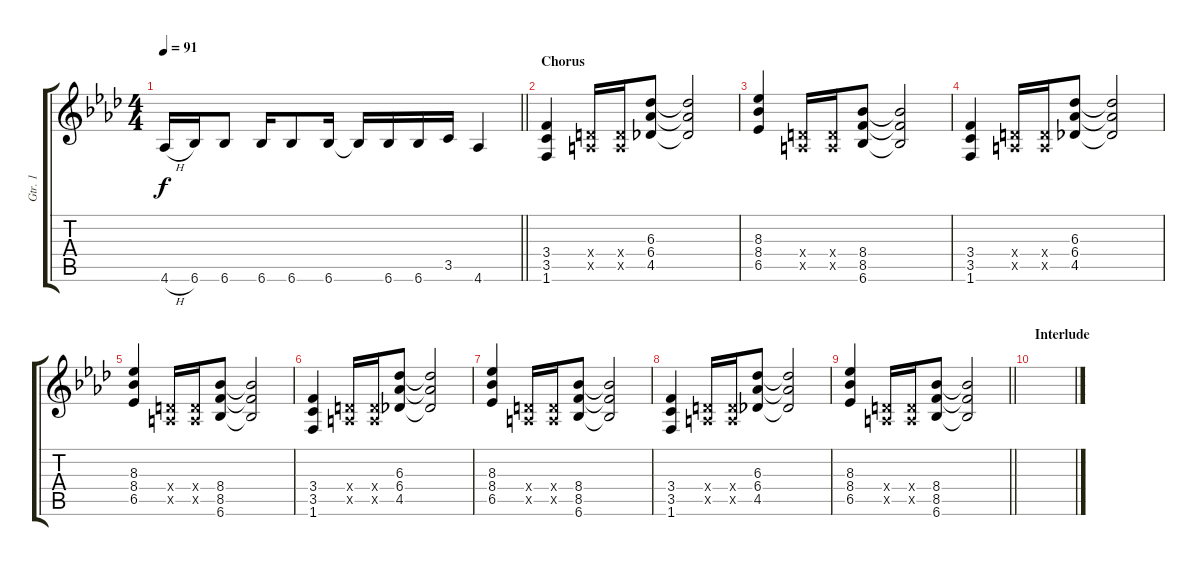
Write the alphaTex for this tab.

\track ("Gtr. 1" "Gtr. 1") {instrument electricguitarjazz}
\staff {score tabs}
\tuning (E4 B3 G3 D3 A2 E2) {hide}
\ts (4 4)
\tempo 91
\clef g2
\barLineRight lightlight
\ks fminor
4.6{h}.16{dy f} 6.6.16 6.6.8 6.6.16 6.6.8 6.6.16 6.6{t}.16 6.6.16 6.6.16 3.5.16 4.6.4 |
\section ("" "Chorus")
(3.4 3.5 1.6).4 (0.4{x} 0.5{x}).16 (0.4{x} 0.5{x}).16 (6.3 6.4 4.5).8 (6.3{t} 6.4{t} 4.5{t}).2 |
(8.3 8.4 6.5).4 (0.4{x} 0.5{x}).16 (0.4{x} 0.5{x}).16 (8.4 8.5 6.6).8 (8.4{t} 8.5{t} 6.6{t}).2 |
(3.4 3.5 1.6).4 (0.4{x} 0.5{x}).16 (0.4{x} 0.5{x}).16 (6.3 6.4 4.5).8 (6.3{t} 6.4{t} 4.5{t}).2 |
(8.3 8.4 6.5).4 (0.4{x} 0.5{x}).16 (0.4{x} 0.5{x}).16 (8.4 8.5 6.6).8 (8.4{t} 8.5{t} 6.6{t}).2 |
(3.4 3.5 1.6).4 (0.4{x} 0.5{x}).16 (0.4{x} 0.5{x}).16 (6.3 6.4 4.5).8 (6.3{t} 6.4{t} 4.5{t}).2 |
(8.3 8.4 6.5).4 (0.4{x} 0.5{x}).16 (0.4{x} 0.5{x}).16 (8.4 8.5 6.6).8 (8.4{t} 8.5{t} 6.6{t}).2 |
(3.4 3.5 1.6).4 (0.4{x} 0.5{x}).16 (0.4{x} 0.5{x}).16 (6.3 6.4 4.5).8 (6.3{t} 6.4{t} 4.5{t}).2 |
\barLineRight lightlight
(8.3 8.4 6.5).4 (0.4{x} 0.5{x}).16 (0.4{x} 0.5{x}).16 (8.4 8.5 6.6).8 (8.4{t} 8.5{t} 6.6{t}).2 |
\section ("" "Interlude")
